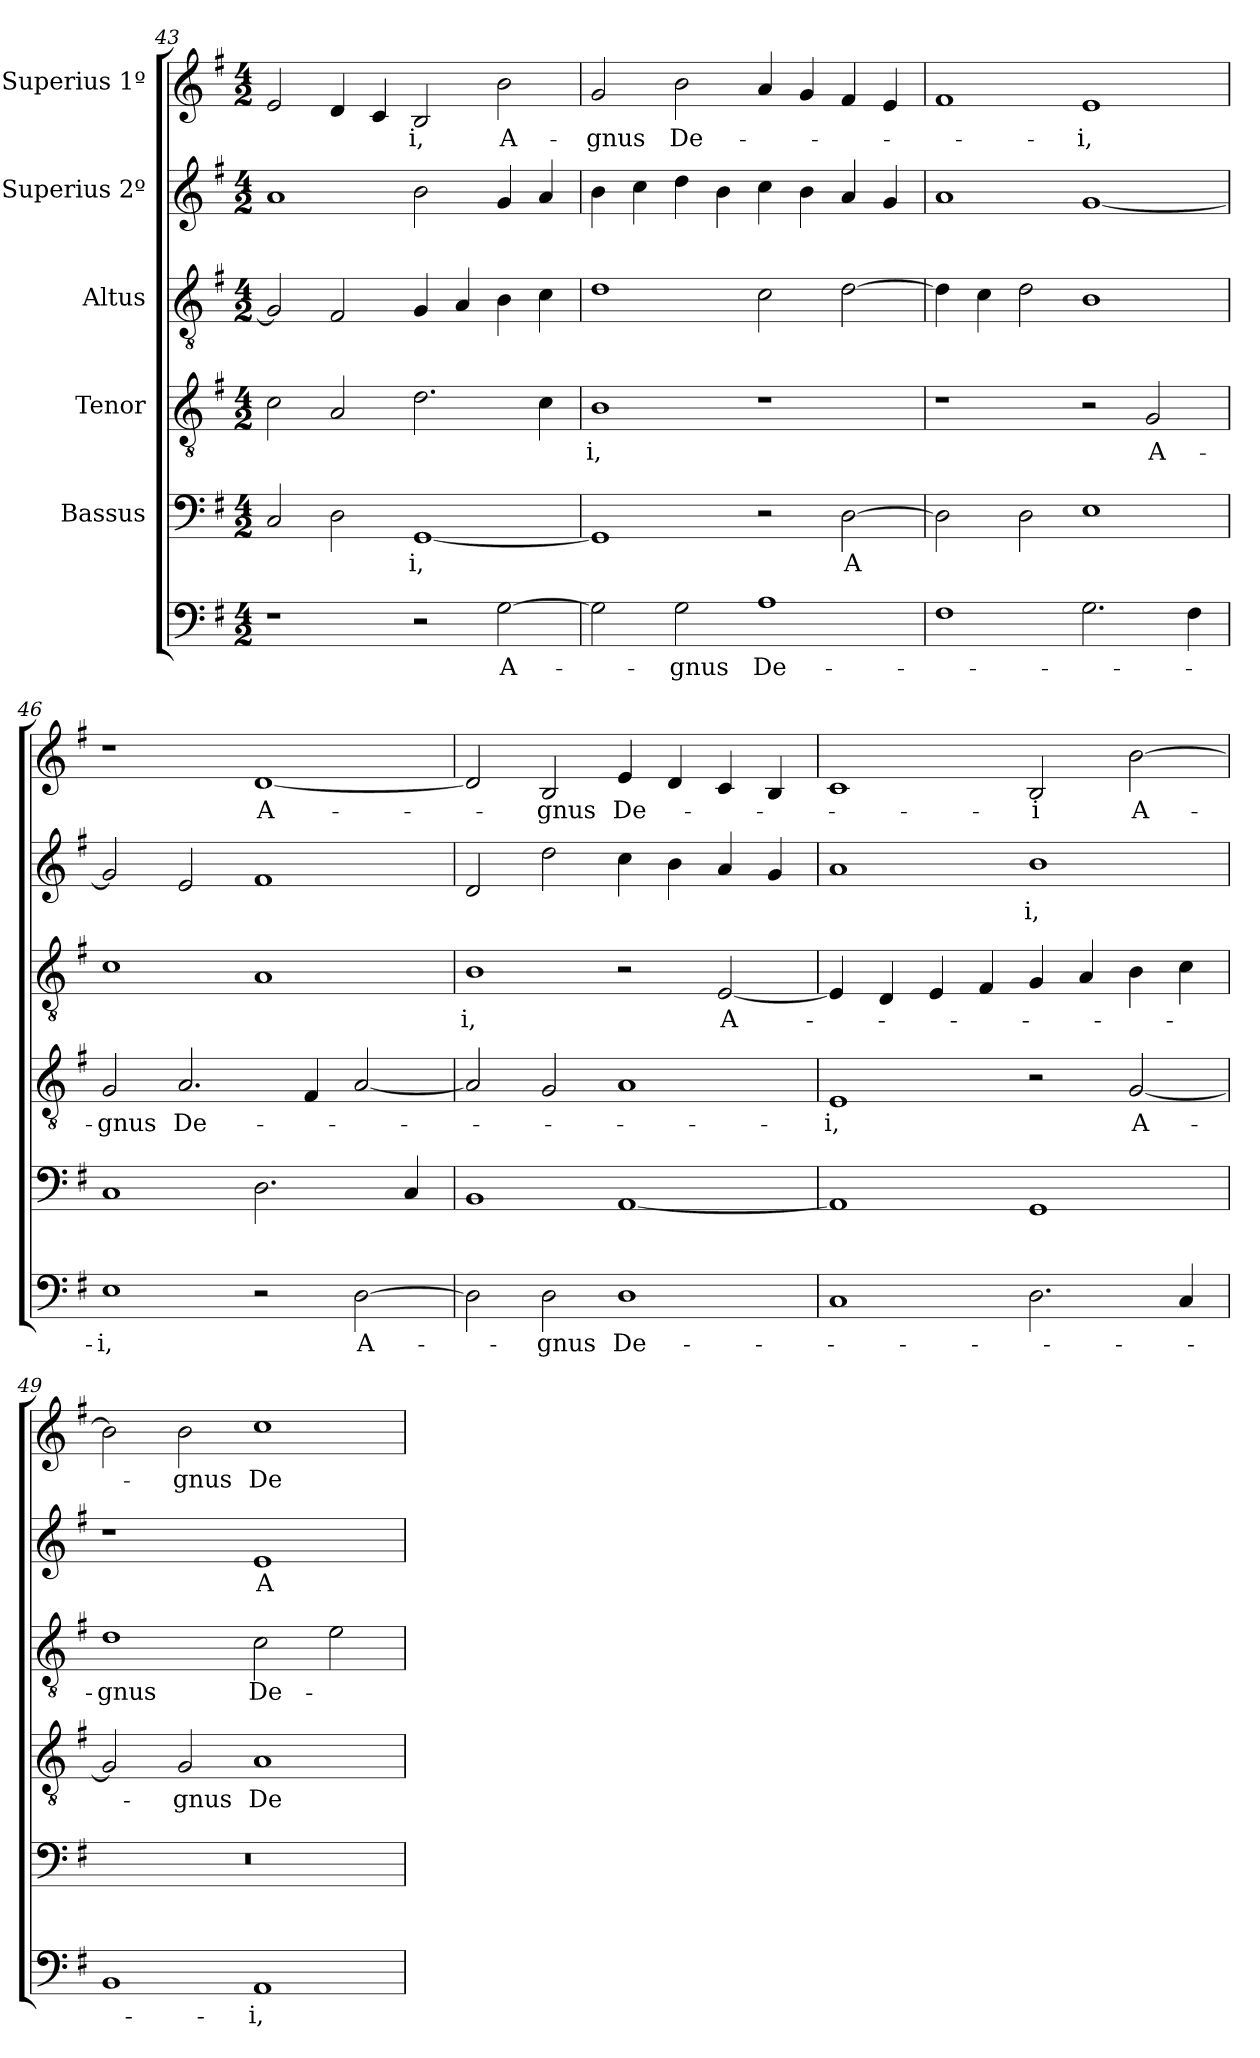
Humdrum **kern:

**kern	**text	**kern	**text	**kern	**text	**kern	**text	**kern	**text	**kern	**text
*part6	*part6	*part5	*part5	*part4	*part4	*part3	*part3	*part2	*part2	*part1	*part1
*staff6	*staff6	*staff5	*staff5	*staff4	*staff4	*staff3	*staff3	*staff2	*staff2	*staff1	*staff1
*	*	*I"Bassus	*	*I"Tenor	*	*I"Altus	*	*I"Superius 2º	*	*I"Superius 1º	*
*clefF4	*	*clefF4	*	*clefGv2	*	*clefGv2	*	*clefG2	*	*clefG2	*
*k[f#]	*	*k[f#]	*	*k[f#]	*	*k[f#]	*	*k[f#]	*	*k[f#]	*
*M4/2	*	*M4/2	*	*M4/2	*	*M4/2	*	*M4/2	*	*M4/2	*
=43	=43	=43	=43	=43	=43	=43	=43	=43	=43	=43	=43
1r	.	2C/	.	2c\	.	2G/]	.	1a/	.	2e/	.
.	.	2D\	.	2A/	.	2F#/	.	.	.	4d/	.
.	.	.	.	.	.	.	.	.	.	4c/	.
2r	.	[1GG/	-i,	2.d\	.	4G/	.	2b\	.	2B/	-i,
.	.	.	.	.	.	4A/	.	.	.	.	.
[2G\	A-	.	.	.	.	4B\	.	4g/	.	2b\	A-
.	.	.	.	4c\	.	4c\	.	4a/	.	.	.
=44	=44	=44	=44	=44	=44	=44	=44	=44	=44	=44	=44
2G\]	.	1GG/]	.	1B\	-i,	1d\	.	4b\	.	2g/	-gnus
.	.	.	.	.	.	.	.	4cc\	.	.	.
2G\	-gnus	.	.	.	.	.	.	4dd\	.	2b\	De-
.	.	.	.	.	.	.	.	4b\	.	.	.
1A\	De-	2r	.	1r	.	2c\	.	4cc\	.	4a/	.
.	.	.	.	.	.	.	.	4b\	.	4g/	.
.	.	[2D\	A	.	.	[2d\	.	4a/	.	4f#/	.
.	.	.	.	.	.	.	.	4g/	.	4e/	.
=45	=45	=45	=45	=45	=45	=45	=45	=45	=45	=45	=45
1F#\	.	2D\]	.	1r	.	4d\]	.	1a/	.	1f#/	.
.	.	.	.	.	.	4c\	.	.	.	.	.
.	.	2D\	.	.	.	2d\	.	.	.	.	.
2.G\	.	1E\	.	2r	.	1B\	.	[1g/	.	1e/	-i,
.	.	.	.	2G/	A-	.	.	.	.	.	.
4F#\	.	.	.	.	.	.	.	.	.	.	.
=46	=46	=46	=46	=46	=46	=46	=46	=46	=46	=46	=46
1E\	-i,	1C/	.	2G/	-gnus	1c\	.	2g/]	.	1r	.
.	.	.	.	2.A/	De-	.	.	2e/	.	.	.
2r	.	2.D\	.	.	.	1A/	.	1f#/	.	[1d/	A-
.	.	.	.	4F#/	.	.	.	.	.	.	.
[2D\	A-	.	.	[2A/	.	.	.	.	.	.	.
.	.	4C/	.	.	.	.	.	.	.	.	.
=47	=47	=47	=47	=47	=47	=47	=47	=47	=47	=47	=47
2D\]	.	1BB/	.	2A/]	.	1B\	-i,	2d/	.	2d/]	.
2D\	-gnus	.	.	2G/	.	.	.	2dd\	.	2B/	-gnus
1D\	De-	[1AA/	.	1A/	.	2r	.	4cc\	.	4e/	De-
.	.	.	.	.	.	.	.	4b\	.	4d/	.
.	.	.	.	.	.	[2E/	A-	4a/	.	4c/	.
.	.	.	.	.	.	.	.	4g/	.	4B/	.
=48	=48	=48	=48	=48	=48	=48	=48	=48	=48	=48	=48
1C/	.	1AA/]	.	1E/	-i,	4E/]	.	1a/	.	1c/	.
.	.	.	.	.	.	4D/	.	.	.	.	.
.	.	.	.	.	.	4E/	.	.	.	.	.
.	.	.	.	.	.	4F#/	.	.	.	.	.
2.D\	.	1GG/	.	2r	.	4G/	.	1b\	-i,	2B/	-i
.	.	.	.	.	.	4A/	.	.	.	.	.
.	.	.	.	[2G/	A-	4B\	.	.	.	[2b\	A-
4C/	.	.	.	.	.	4c\	.	.	.	.	.
=49	=49	=49	=49	=49	=49	=49	=49	=49	=49	=49	=49
1BB/	.	0r	.	2G/]	.	1d\	-gnus	1r	.	2b\]	.
.	.	.	.	2G/	-gnus	.	.	.	.	2b\	-gnus
1AA/	-i,	.	.	1A/	De-	2c\	De-	1e/	A-	1cc\	De-
.	.	.	.	.	.	2e\	.	.	.	.	.
=	=	=	=	=	=	=	=	=	=	=	=
*-	*-	*-	*-	*-	*-	*-	*-	*-	*-	*-	*-
